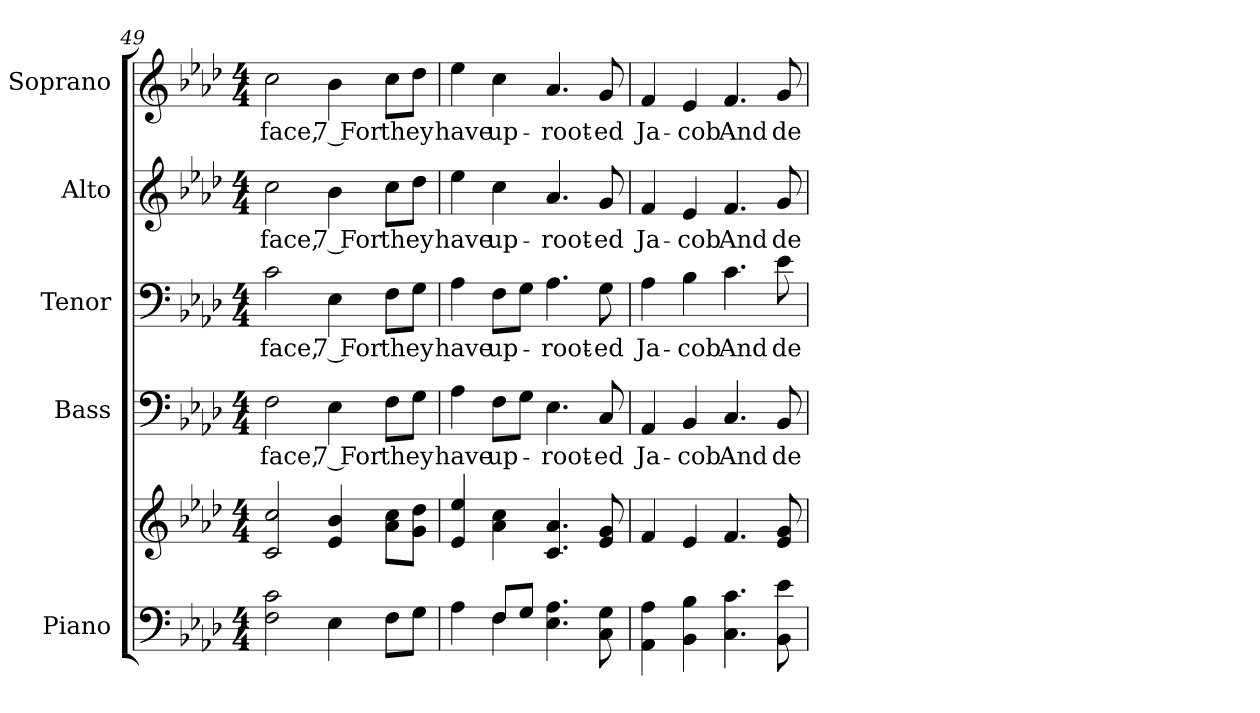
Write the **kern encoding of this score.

**kern	**kern	**kern	**text	**kern	**text	**kern	**text	**kern	**text
*part5	*part5	*part4	*part4	*part3	*part3	*part2	*part2	*part1	*part1
*staff6	*staff5	*staff4	*staff4	*staff3	*staff3	*staff2	*staff2	*staff1	*staff1
*I"Piano	*	*I"Bass	*	*I"Tenor	*	*I"Alto	*	*I"Soprano	*
*I'Pno.	*	*I'B.	*	*I'T.	*	*I'A.	*	*I'S.	*
!!LO:PB:g=z
*clefF4	*clefG2	*clefF4	*	*clefF4	*	*clefG2	*	*clefG2	*
*k[b-e-a-d-]	*k[b-e-a-d-]	*k[b-e-a-d-]	*	*k[b-e-a-d-]	*	*k[b-e-a-d-]	*	*k[b-e-a-d-]	*
*A-:	*A-:	*A-:	*	*A-:	*	*A-:	*	*A-:	*
*M4/4	*M4/4	*M4/4	*	*M4/4	*	*M4/4	*	*M4/4	*
=49	=49	=49	=49	=49	=49	=49	=49	=49	=49
!	!	!	!LO:LY:b:color=#000000	!	!	!	!	!	!
!	!	!	!	!	!LO:LY:b:color=#000000	!	!	!	!
!	!	!	!	!	!	!	!LO:LY:b:color=#000000	!	!
!	!	!	!	!	!	!	!	!	!LO:LY:b:color=#000000
2Fi\ 2ci	2ci/ 2cci	2Fi\	face,	2ci\	face,	2cci\	face,	2cci\	face,
!	!	!	!LO:LY:b:color=#000000	!	!	!	!	!	!
!	!	!	!	!	!LO:LY:b:color=#000000	!	!	!	!
!	!	!	!	!	!	!	!LO:LY:b:color=#000000	!	!
!	!	!	!	!	!	!	!	!	!LO:LY:b:color=#000000
4E-i\	4e-i/ 4b-i	4E-i\	7 For	4E-i\	7 For	4b-i\	7 For	4b-i\	7 For
!	!	!	!LO:LY:b:color=#000000	!	!	!	!	!	!
!	!	!	!	!	!LO:LY:b:color=#000000	!	!	!	!
!	!	!	!	!	!	!	!LO:LY:b:color=#000000	!	!
!	!	!	!	!	!	!	!	!	!LO:LY:b:color=#000000
8Fi\L	8a-i\ 8cciL	8Fi\L	they	8Fi\L	they	8cci\L	they	8cci\L	they
8Gi\J	8gi\ 8dd-iJ	8Gi\J	.	8Gi\J	.	8dd-i\J	.	8dd-i\J	.
=50	=50	=50	=50	=50	=50	=50	=50	=50	=50
*^	*	*	*	*	*	*	*	*	*
!	!	!	!	!LO:LY:b:color=#000000	!	!	!	!	!	!
!	!	!	!	!	!	!LO:LY:b:color=#000000	!	!	!	!
!	!	!	!	!	!	!	!	!LO:LY:b:color=#000000	!	!
!	!	!	!	!	!	!	!	!	!	!LO:LY:b:color=#000000
4A-i\	4ryy	4e-i/ 4ee-i	4A-i\	have	4A-i\	have	4ee-i\	have	4ee-i\	have
!	!	!	!	!LO:LY:b:color=#000000	!	!	!	!	!	!
!	!	!	!	!	!	!LO:LY:b:color=#000000	!	!	!	!
!	!	!	!	!	!	!	!	!LO:LY:b:color=#000000	!	!
!	!	!	!	!	!	!	!	!	!	!LO:LY:b:color=#000000
8Fi/L	4Fi\	4a-i\ 4cci	8Fi\L	up-	8Fi\L	up-	4cci\	up-	4cci\	up-
8Gi/J	.	.	8Gi\J	.	8Gi\J	.	.	.	.	.
!	!	!	!	!LO:LY:b:color=#000000	!	!	!	!	!	!
!	!	!	!	!	!	!LO:LY:b:color=#000000	!	!	!	!
!	!	!	!	!	!	!	!	!LO:LY:b:color=#000000	!	!
!	!	!	!	!	!	!	!	!	!	!LO:LY:b:color=#000000
4.E-i\ 4.A-i	2ryy	4.ci/ 4.a-i	4.E-i\	-root-	4.A-i\	-root-	4.a-i/	-root-	4.a-i/	-root-
!	!	!	!	!LO:LY:b:color=#000000	!	!	!	!	!	!
!	!	!	!	!	!	!LO:LY:b:color=#000000	!	!	!	!
!	!	!	!	!	!	!	!	!LO:LY:b:color=#000000	!	!
!	!	!	!	!	!	!	!	!	!	!LO:LY:b:color=#000000
8Ci\ 8Gi	.	8e-i/ 8gi	8Ci/	-ed	8Gi\	-ed	8gi/	-ed	8gi/	-ed
*v	*v	*	*	*	*	*	*	*	*	*
=51	=51	=51	=51	=51	=51	=51	=51	=51	=51
!	!	!	!LO:LY:b:color=#000000	!	!	!	!	!	!
!	!	!	!	!	!LO:LY:b:color=#000000	!	!	!	!
!	!	!	!	!	!	!	!LO:LY:b:color=#000000	!	!
!	!	!	!	!	!	!	!	!	!LO:LY:b:color=#000000
4AA-i\ 4A-i	4fi/	4AA-i/	Ja-	4A-i\	Ja-	4fi/	Ja-	4fi/	Ja-
!	!	!	!LO:LY:b:color=#000000	!	!	!	!	!	!
!	!	!	!	!	!LO:LY:b:color=#000000	!	!	!	!
!	!	!	!	!	!	!	!LO:LY:b:color=#000000	!	!
!	!	!	!	!	!	!	!	!	!LO:LY:b:color=#000000
4BB-i\ 4B-i	4e-i/	4BB-i/	-cob	4B-i\	-cob	4e-i/	-cob	4e-i/	-cob
!	!	!	!LO:LY:b:color=#000000	!	!	!	!	!	!
!	!	!	!	!	!LO:LY:b:color=#000000	!	!	!	!
!	!	!	!	!	!	!	!LO:LY:b:color=#000000	!	!
!	!	!	!	!	!	!	!	!	!LO:LY:b:color=#000000
4.Ci\ 4.ci	4.fi/	4.Ci/	And	4.ci\	And	4.fi/	And	4.fi/	And
!	!	!	!LO:LY:b:color=#000000	!	!	!	!	!	!
!	!	!	!	!	!LO:LY:b:color=#000000	!	!	!	!
!	!	!	!	!	!	!	!LO:LY:b:color=#000000	!	!
!	!	!	!	!	!	!	!	!	!LO:LY:b:color=#000000
8BB-i\ 8e-i	8e-i/ 8gi	8BB-i/	de-	8e-i\	de-	8gi/	de-	8gi/	de-
=	=	=	=	=	=	=	=	=	=
*-	*-	*-	*-	*-	*-	*-	*-	*-	*-
